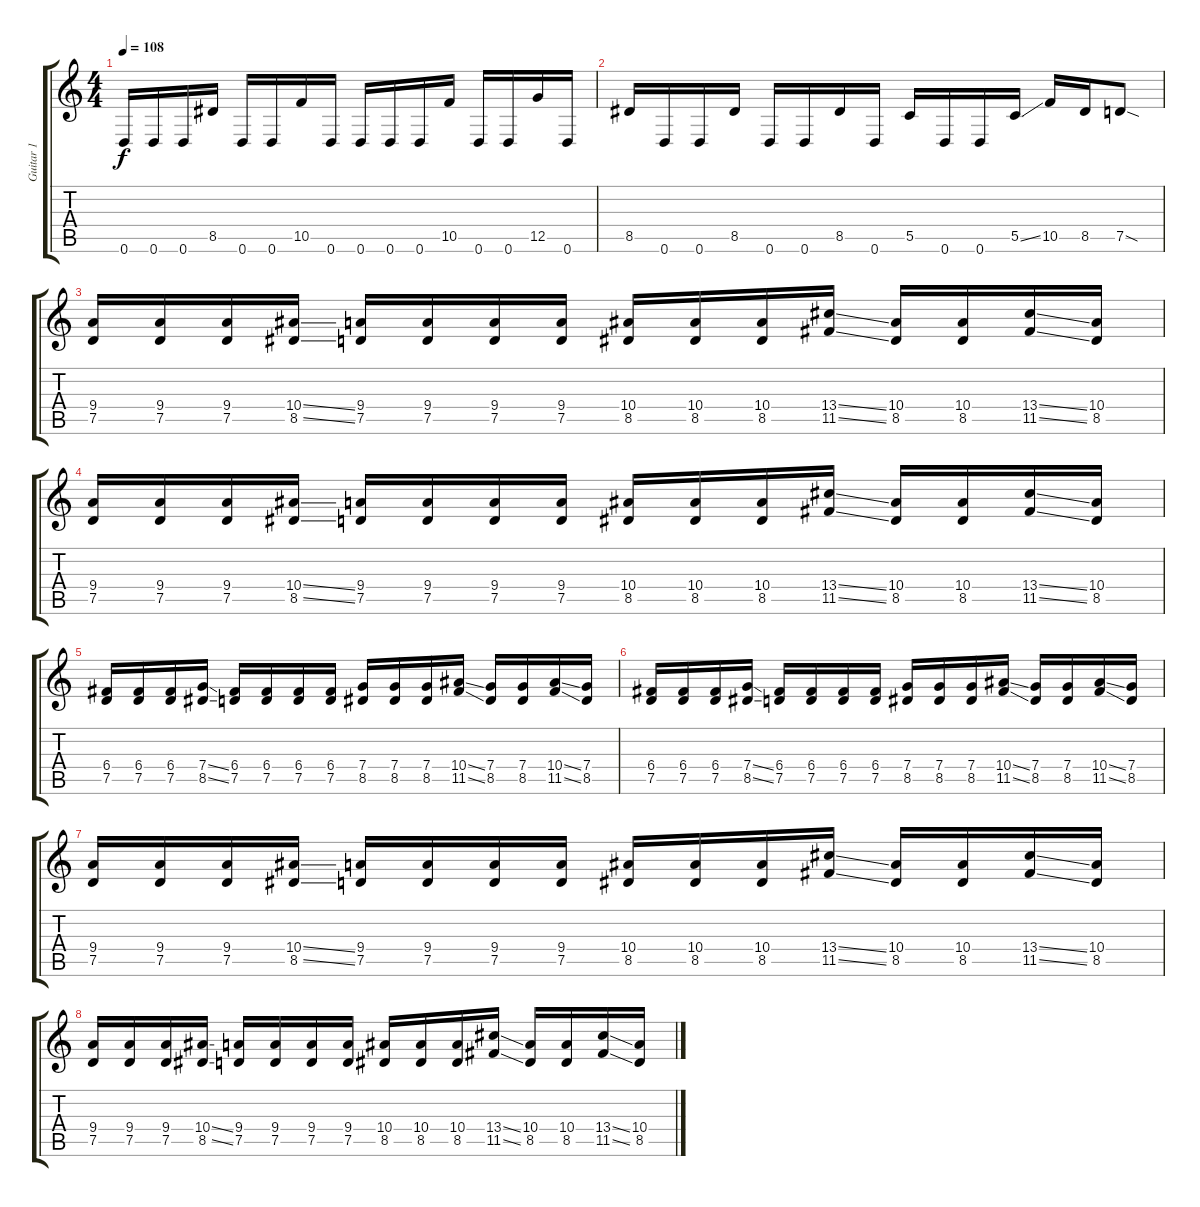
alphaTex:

\track ("Guitar 1" "Guitar 1") {instrument overdrivenguitar}
\staff {score tabs}
\tuning (D4 A3 F3 C3 G2 D2) {hide}
\ts (4 4)
\tempo 108
\clef g2
\ks c
0.6.16{dy f} 0.6.16 0.6.16 8.5.16 0.6.16 0.6.16 10.5.16 0.6.16 0.6.16 0.6.16 0.6.16 10.5.16 0.6.16 0.6.16 12.5.16 0.6.16 |
8.5.16 0.6.16 0.6.16 8.5.16 0.6.16 0.6.16 8.5.16 0.6.16 5.5.16 0.6.16 0.6.16 5.5{ss}.16 10.5.16 8.5.16 7.5{sod}.8 |
\section ("" "")
(9.4 7.5).16 (9.4 7.5).16 (9.4 7.5).16 (10.4{ss} 8.5{ss}).16 (9.4 7.5).16 (9.4 7.5).16 (9.4 7.5).16 (9.4 7.5).16 (10.4 8.5).16 (10.4 8.5).16 (10.4 8.5).16 (13.4{ss} 11.5{ss}).16 (10.4 8.5).16 (10.4 8.5).16 (13.4{ss} 11.5{ss}).16 (10.4 8.5).16 |
(9.4 7.5).16 (9.4 7.5).16 (9.4 7.5).16 (10.4{ss} 8.5{ss}).16 (9.4 7.5).16 (9.4 7.5).16 (9.4 7.5).16 (9.4 7.5).16 (10.4 8.5).16 (10.4 8.5).16 (10.4 8.5).16 (13.4{ss} 11.5{ss}).16 (10.4 8.5).16 (10.4 8.5).16 (13.4{ss} 11.5{ss}).16 (10.4 8.5).16 |
\section ("" "")
(6.4 7.5).16 (6.4 7.5).16 (6.4 7.5).16 (7.4{ss} 8.5{ss}).16 (6.4 7.5).16 (6.4 7.5).16 (6.4 7.5).16 (6.4 7.5).16 (7.4 8.5).16 (7.4 8.5).16 (7.4 8.5).16 (10.4{ss} 11.5{ss}).16 (7.4 8.5).16 (7.4 8.5).16 (10.4{ss} 11.5{ss}).16 (7.4 8.5).16 |
(6.4 7.5).16 (6.4 7.5).16 (6.4 7.5).16 (7.4{ss} 8.5{ss}).16 (6.4 7.5).16 (6.4 7.5).16 (6.4 7.5).16 (6.4 7.5).16 (7.4 8.5).16 (7.4 8.5).16 (7.4 8.5).16 (10.4{ss} 11.5{ss}).16 (7.4 8.5).16 (7.4 8.5).16 (10.4{ss} 11.5{ss}).16 (7.4 8.5).16 |
\section ("" "")
(9.4 7.5).16 (9.4 7.5).16 (9.4 7.5).16 (10.4{ss} 8.5{ss}).16 (9.4 7.5).16 (9.4 7.5).16 (9.4 7.5).16 (9.4 7.5).16 (10.4 8.5).16 (10.4 8.5).16 (10.4 8.5).16 (13.4{ss} 11.5{ss}).16 (10.4 8.5).16 (10.4 8.5).16 (13.4{ss} 11.5{ss}).16 (10.4 8.5).16 |
(9.4 7.5).16 (9.4 7.5).16 (9.4 7.5).16 (10.4{ss} 8.5{ss}).16 (9.4 7.5).16 (9.4 7.5).16 (9.4 7.5).16 (9.4 7.5).16 (10.4 8.5).16 (10.4 8.5).16 (10.4 8.5).16 (13.4{ss} 11.5{ss}).16 (10.4 8.5).16 (10.4 8.5).16 (13.4{ss} 11.5{ss}).16 (10.4 8.5).16
